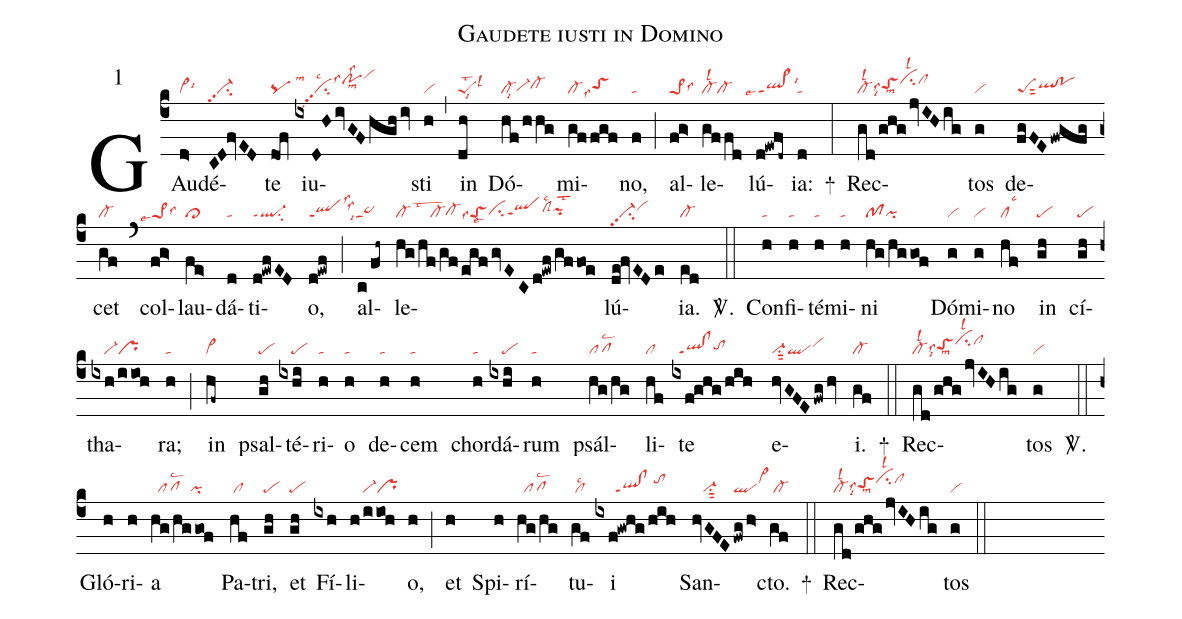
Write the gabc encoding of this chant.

name: Gaudete iusti in Domino;
mode: 1;
nabc-lines: 1;
%%
(c4)
GAu(d>|vi>lsi6)dé(CD!fvED|vi-pp2su2)te(dOf|pq) iu(ixD!H/ivGFhgh/iv|vipp2su2lsi7lsm1lsc2lss3pohjlss2lsm8vihl)sti(h|vi) (,)
in(dh|peSlst2lsl3lsi8) Dó(hf/hhg|cl-lsi8vi-hgcl-hh)mi(gffgf|cl-lss9toShh)no,(f|ta) (;)
al(fg>|pe>1lss6)le(gffd|cl-lsl2cl-)lú(d!ewfd~|```ql>ppt1lse7lsi6)ia:(d|ta) +(:)
Rec(gd/ghgjvIHig|cl-lsl2lsi9lss6toShhlsm8cihjlsl2clhj)tos(g|vi) de(fgFEfwgfg|peSsut2qlhh!pohh)cet(gf|cl-) (`)
col(fg>|```pe>1lse7lss6)lau(fe>|cl>)dá(d|ta)ti(d!ewfED|ql-ppt1su2)o,(d!ewf|qlppt1lss3) (;)
al(c/fh~|```ta>ppt1lss1lsi7)le(hg/hf/gf/egf/gvECd!ewf/gffoe|cl-lstw3````cl-cl-hglss9toSlse8cihgqlhgppt1clShhlsc2pihhlst2)lú(de!fvEDe|vi-pp2su2vihi)ia.(ed|cl-) <sp>V/</sp>.(::)
Con(h|ta)fi(h|ta)té(h|ta)mi(h|ta)ni(hg/hggof|pfpi) Dó(g|vi)mi(g|vi)no(hf|cllsc3) in(gh|pe) cí(gh|pe)tha(ixh/iioh|////vi-pr)ra;(h|ta) (;)
in(hf~|vi>) psal(gh|pe)té(ixhi|////pe)ri(h|ta)o(h|ta) de(h|ta)cem(h|ta) chor(h|ta)dá(ixhi|////pe)rum(h|ta) psál(hg/hg|pflsc2)li(hf|cl)te(ixf!ghg/hih|//ql!clppt1tohh) e(hvGFEfwg/hv|vi-su1sut2qlvihi)i.(gf|cl-) +(::)
Rec(gd/ghgjvIHig|cl-lsl2lsi9lss6toShhlsm8cihjlsl2clhj)tos(g|vi) <sp>V/</sp>.(::)
Gló(h)ri(h)a(hg/hggof|//pflsc2/pi) Pa(hf|/cl)tri,(gh|pe) et(gh|pe) Fí(ixh)li(h/iioh|////vi-pr)o,(h) (;)
et(h) Spi(h)rí(hg/hg|//pflsc2)tu(gf|/cllsc2)i(ixf!gwhg/hih|//////ql!clppt1/tohj) San(hvGFE|///vi-su1sut2|fwg/h>|qlvi>hj)cto.(gf|/cl-) +(::)
Rec(gd/ghgjvIHig|cl-lsl2lsi9lss6toShhlsm8cihjlsl2clhj)tos(g|vi) (::)
